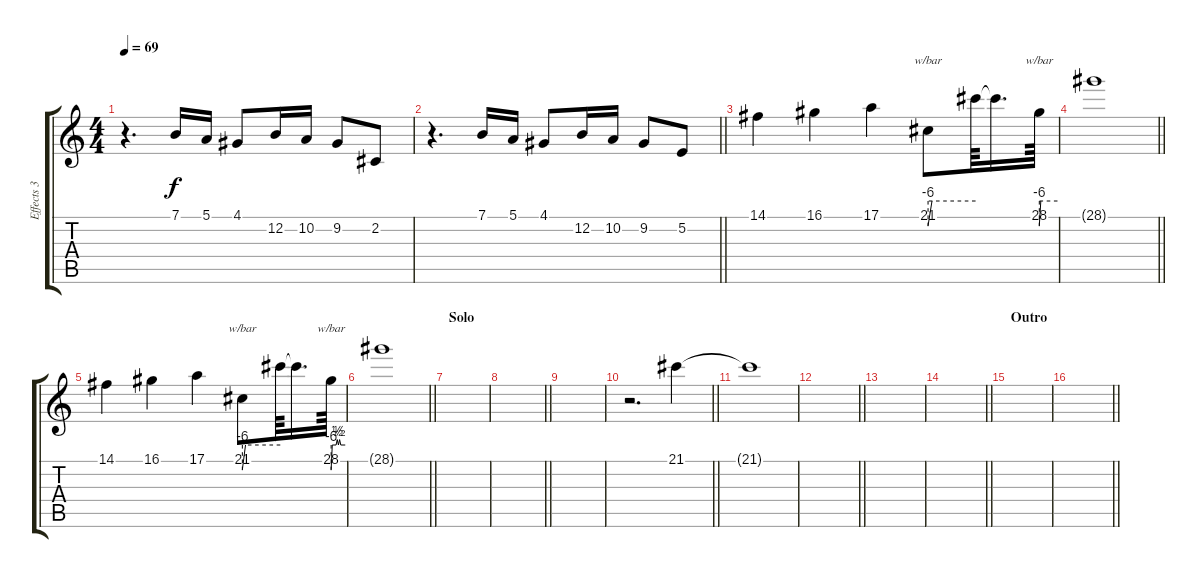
\track ("Effects 3" "Effects 3") {instrument synthstrings1}
\staff {score tabs}
\tuning (E4 B3 G3 D3 A2 E2) {hide}
\ts (4 4)
\tempo 69
\clef g2
\ks aminor
r.4{d dy f} 7.1.16 5.1.16 4.1.8 12.2.16 10.2.16 9.2.8 2.2.8 |
\barLineRight lightlight
r.4{d} 7.1.16 5.1.16 4.1.8 12.2.16 10.2.16 9.2.8 5.2.8 |
14.1.4{volume 9} 16.1.4 17.1.4 21.1.8{tbe (custom default 0 -24 5 0 60 0)} 21.1{t}.64 21.1{t}.16{d} 28.1.64{tbe (custom default 0 -24 5 0 60 0)} |
\barLineRight lightlight
28.1{t}.1 |
14.1.4 16.1.4 17.1.4 21.1.8{tbe (custom default 0 -24 5 0 60 0)} 21.1{t}.64 21.1{t}.16{d} 28.1.64{tbe (custom default 0 -24 5 0 21 0 26 2 31 0 36 2 41 0 60 0)} |
\barLineRight lightlight
28.1{t}.1 |
\section ("" "Solo")
|
\barLineRight lightlight
|
|
\barLineRight lightlight
r.2{d} 21.1.4{volume 0} |
21.1{t}.1 |
\barLineRight lightlight
|
|
\barLineRight lightlight
|
\section ("" "Outro")
|
\barLineRight lightlight
